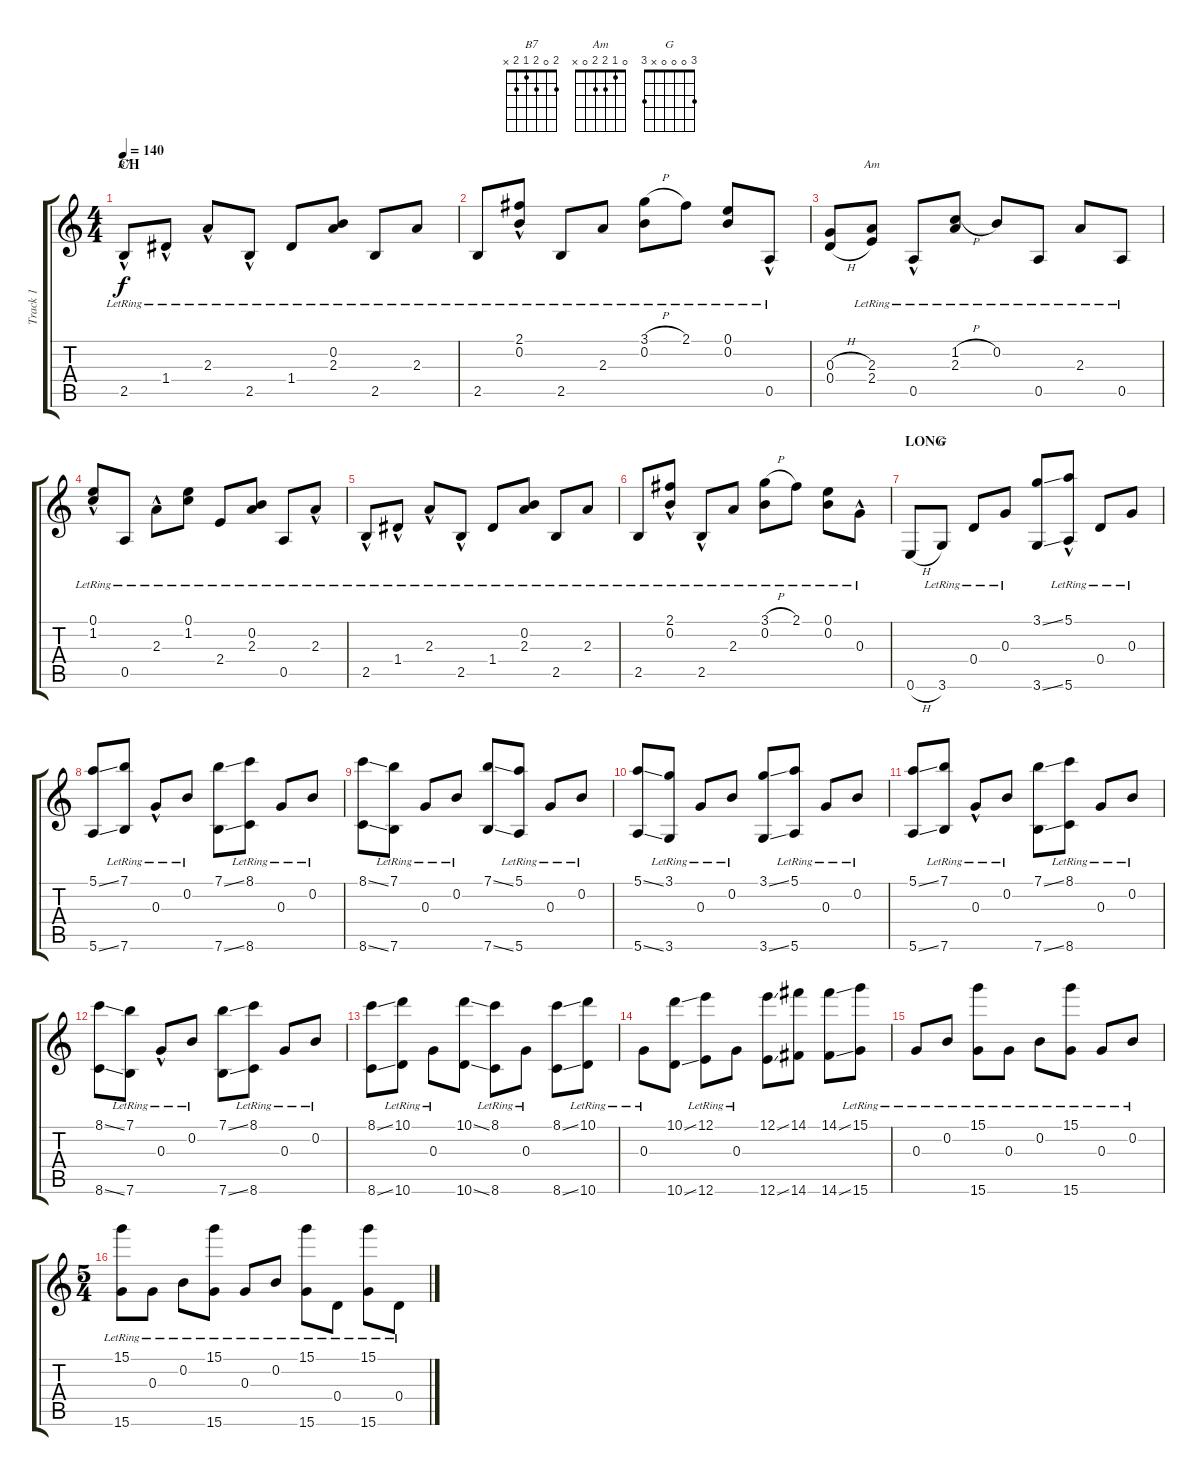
\track ("Track 1" "Track 1") {instrument acousticguitarsteel}
\staff {score tabs}
\tuning (E4 B3 G3 D3 A2 E2) {hide}
\chord ("B7" 2 0 2 1 2 x)
\chord ("Am" 0 1 2 2 0 x)
\chord ("G" 3 0 0 0 x 3)
\ts (4 4)
\section ("" "CH")
\tempo 140
\clef g2
\ks c
2.5{hac lr}.8{ch "B7" dy f} 1.4{hac lr}.8 2.3{hac lr}.8 2.5{hac lr}.8 1.4{lr}.8 (0.2{lr} 2.3{lr}).8 2.5{lr}.8 2.3{lr}.8 |
2.5{lr}.8 (2.1{hac lr} 0.2{lr}).8 2.5{lr}.8 2.3{lr}.8 (3.1{h} 0.2{lr}).8 2.1{lr}.8 (0.1{lr} 0.2{lr}).8 0.5{hac lr}.8 |
(0.3{h} 0.4{h}).8 (2.3{lr} 2.4{lr}).8{ch "Am"} 0.5{hac lr}.8 (1.2{h} 2.3{lr}).8 0.2{lr}.8 0.5{lr}.8 2.3{lr}.8 0.5{lr}.8 |
(0.1{lr} 1.2{hac lr}).8 0.5{lr}.8 2.3{hac lr}.8 (0.1{lr} 1.2{lr}).8 2.4{lr}.8 (0.2{lr} 2.3{lr}).8 0.5{lr}.8 2.3{hac lr}.8 |
2.5{hac lr}.8 1.4{hac lr}.8 2.3{hac lr}.8 2.5{hac lr}.8 1.4{lr}.8 (0.2{lr} 2.3{lr}).8 2.5{lr}.8 2.3{lr}.8 |
2.5{lr}.8 (2.1{hac lr} 0.2{lr}).8 2.5{hac lr}.8 2.3{lr}.8 (3.1{h} 0.2{lr}).8 2.1{lr}.8 (0.1{lr} 0.2{lr}).8 0.3{hac lr}.8 |
\section ("" "LONG")
0.6{h}.8 3.6{lr}.8{ch "G"} 0.4{lr}.8 0.3{lr}.8 (3.1{ss} 3.6{ss}).8 (5.1{hac lr} 5.6{lr}).8 0.4{lr}.8 0.3{lr}.8 |
(5.1{ss} 5.6{ss}).8 (7.1{lr} 7.6{lr}).8 0.3{hac lr}.8 0.2{lr}.8 (7.1{ss} 7.6{ss}).8 (8.1{lr} 8.6{lr}).8 0.3{lr}.8 0.2{lr}.8 |
(8.1{ss} 8.6{ss}).8 (7.1{lr} 7.6{lr}).8 0.3{lr}.8 0.2{lr}.8 (7.1{ss} 7.6{ss}).8 (5.1{lr} 5.6{lr}).8 0.3{lr}.8 0.2{lr}.8 |
(5.1{ss} 5.6{ss}).8 (3.1{lr} 3.6{lr}).8 0.3{lr}.8 0.2{lr}.8 (3.1{ss} 3.6{ss}).8 (5.1{lr} 5.6{lr}).8 0.3{lr}.8 0.2{lr}.8 |
(5.1{ss} 5.6{ss}).8 (7.1{lr} 7.6{lr}).8 0.3{hac lr}.8 0.2{lr}.8 (7.1{ss} 7.6{ss}).8 (8.1{lr} 8.6{lr}).8 0.3{lr}.8 0.2{lr}.8 |
(8.1{ss} 8.6{ss}).8 (7.1{lr} 7.6{lr}).8 0.3{hac lr}.8 0.2{lr}.8 (7.1{ss} 7.6{ss}).8 (8.1{lr} 8.6{lr}).8 0.3{lr}.8 0.2{lr}.8 |
(8.1{ss} 8.6{ss}).8 (10.1{lr} 10.6{lr}).8 0.3{lr}.8 (10.1{ss} 10.6{ss}).8 (8.1{lr} 8.6{lr}).8 0.3{lr}.8 (8.1{ss} 8.6{ss}).8 (10.1{lr} 10.6{lr}).8 |
0.3{lr}.8 (10.1{ss} 10.6{ss}).8 (12.1{lr} 12.6{lr}).8 0.3{lr}.8 (12.1{ss} 12.6{ss}).8 (14.1 14.6).8 (14.1{ss} 14.6{ss}).8 (15.1{lr} 15.6{lr}).8 |
0.3{lr}.8 0.2{lr}.8 (15.1{lr} 15.6{lr}).8 0.3{lr}.8 0.2{lr}.8 (15.1{lr} 15.6{lr}).8 0.3{lr}.8 0.2{lr}.8 |
\ts (5 4)
(15.1{lr} 15.6{lr}).8 0.3{lr}.8 0.2{lr}.8 (15.1{lr} 15.6{lr}).8 0.3{lr}.8 0.2{lr}.8 (15.1{lr} 15.6{lr}).8 0.4{lr}.8 (15.1{lr} 15.6{lr}).8 0.4{lr}.8
